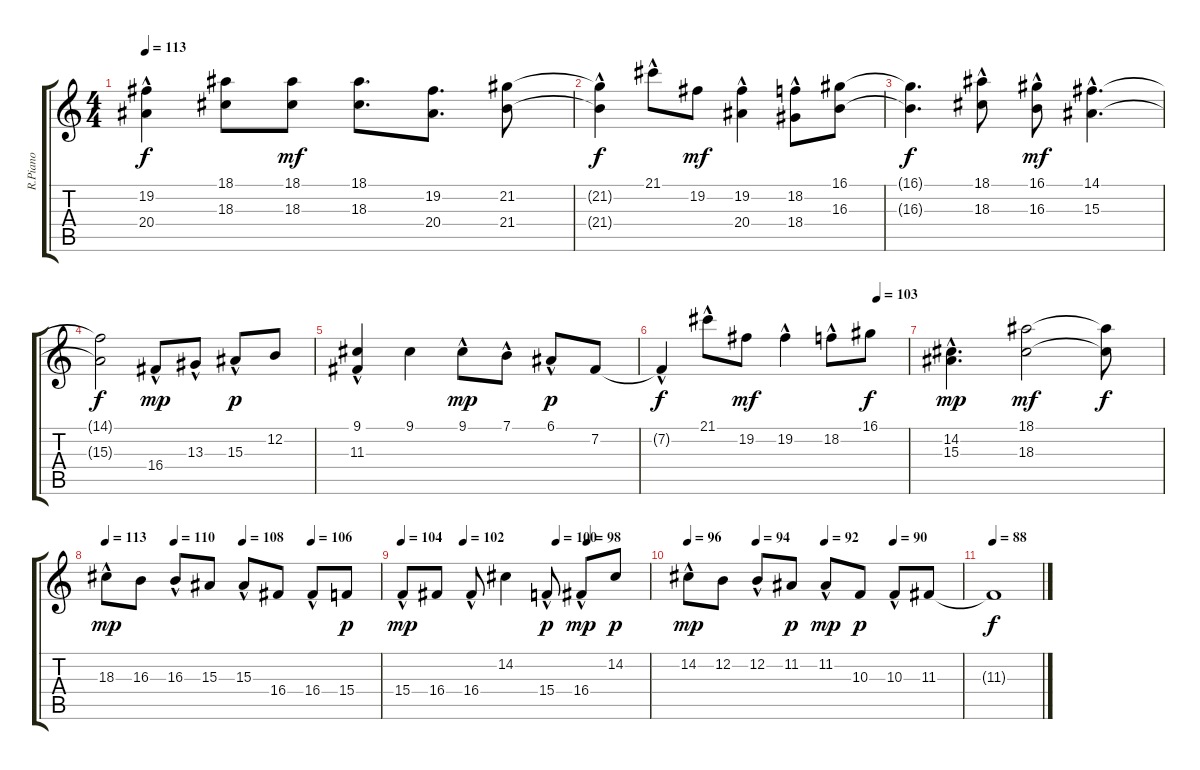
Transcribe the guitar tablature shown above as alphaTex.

\track ("R.Piano " "R.Piano ") {instrument acousticgrandpiano}
\staff {score tabs}
\tuning (E4 B3 G3 D3 A2 E2) {hide}
\ts (4 4)
\tempo 113
\clef g2
\ks c
(19.2{hac t} 20.4{hac t}).4{dy f} (18.1 18.3).8 (18.1 18.3).8{dy mf} (18.1 18.3).8{d} (19.2 20.4).8{d} (21.2 21.4).8 |
(21.2{hac t} 21.4{hac t}).4{dy f} 21.1{hac}.8 19.2.8{dy mf} (19.2{hac} 20.4{hac}).4 (18.2{hac} 18.4{hac}).8 (16.1 16.3).8 |
(16.1{t} 16.3{t}).4{d dy f} (18.1{hac} 18.3{hac}).8 (16.1{hac} 16.3{hac}).8{dy mf} (14.1{hac} 15.3{hac}).4{d} |
(14.1{t} 15.3{t}).2{dy f} 16.4{hac}.8{dy mp} 13.3{hac}.8 15.3{hac}.8{dy p} 12.2.8 |
(9.1 11.3{hac}).4 9.1.4 9.1{hac}.8{dy mp} 7.1{hac}.8 6.1{hac}.8{dy p} 7.2.8 |
\tempo (103 0.875)
7.2{hac t}.4{dy f} 21.1{hac}.8 19.2.8{dy mf} 19.2{hac}.4 18.2{hac}.8 16.1.8{dy f} |
(14.2{hac} 15.3).4{d dy mp} (18.1 18.3).2{dy mf} (18.1{t} 18.3{t}).8{dy f} |
\tempo 113
\tempo (110 0.25)
\tempo (108 0.5)
\tempo (106 0.75)
18.3{hac}.8{dy mp} 16.3.8 16.3{hac}.8 15.3.8 15.3{hac}.8 16.4.8 16.4{hac}.8 15.4.8{dy p} |
\tempo 104
\tempo (102 0.25)
\tempo (100 0.625)
\tempo (98 0.75)
15.4{hac}.8{dy mp} 16.4.8 16.4{hac}.8 14.2.4 15.4{hac}.8{dy p} 16.4{hac}.8{dy mp} 14.2.8{dy p} |
\tempo 96
\tempo (94 0.25)
\tempo (92 0.5)
\tempo (90 0.75)
14.2{hac}.8{dy mp} 12.2.8 12.2{hac}.8 11.2.8{dy p} 11.2{hac}.8{dy mp} 10.3.8{dy p} 10.3{hac}.8 11.3.8 |
\tempo 88
11.3{t}.1{dy f}
